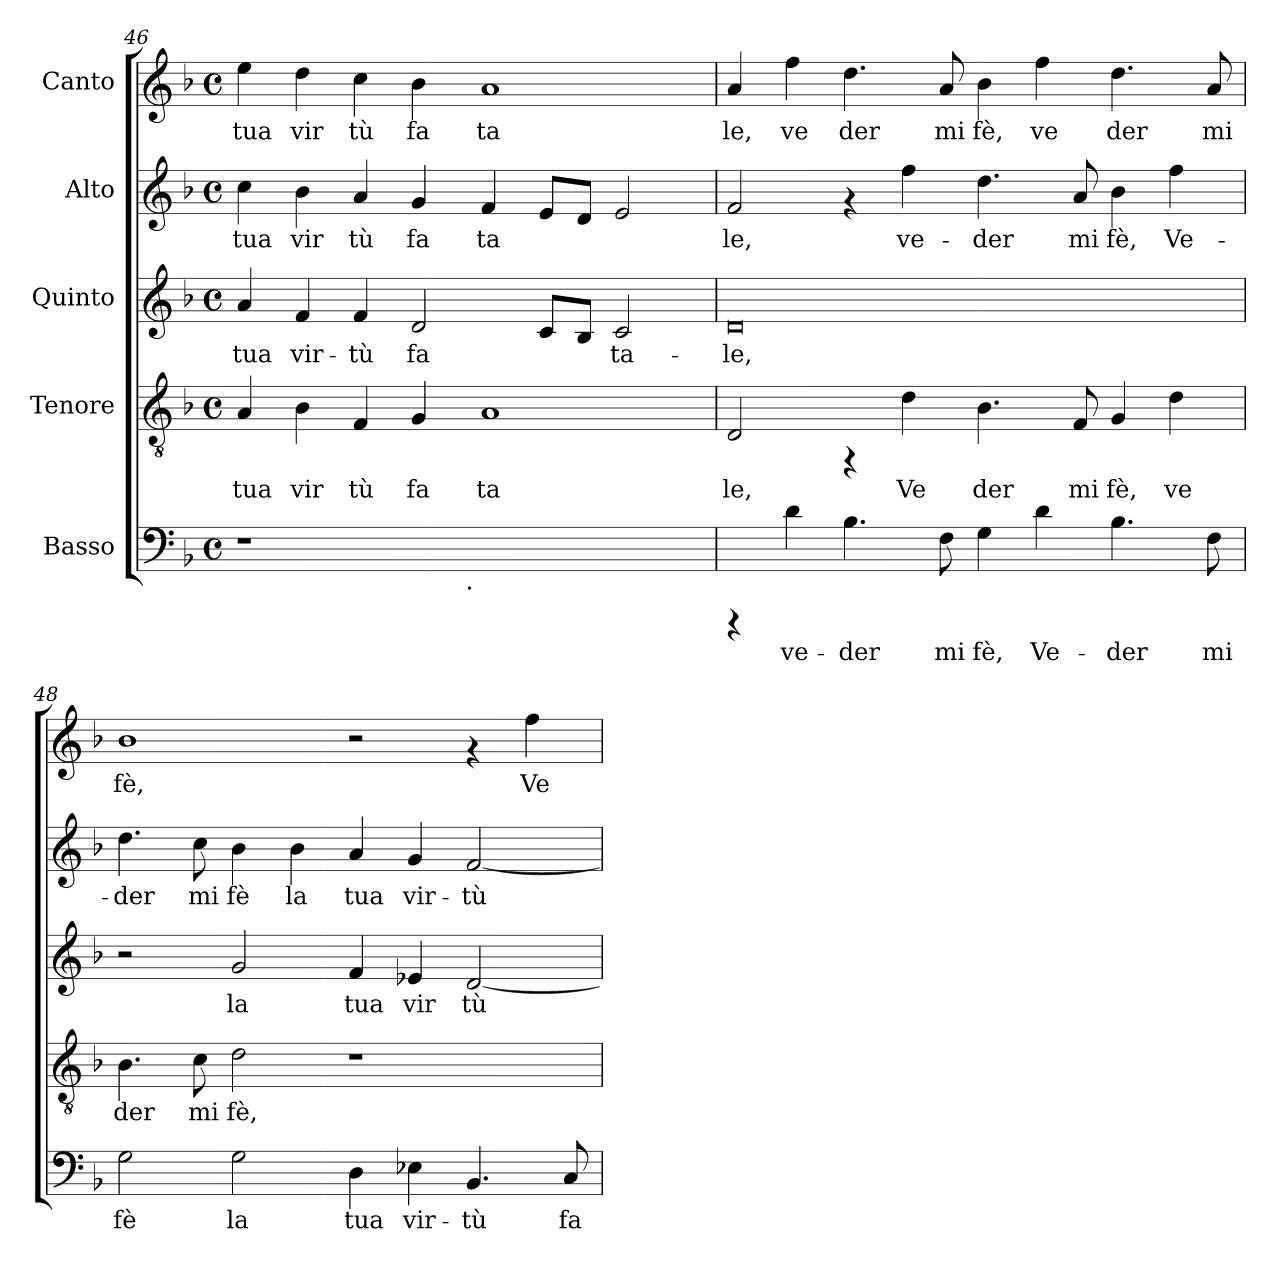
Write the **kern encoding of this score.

**kern	**text	**kern	**text	**kern	**text	**kern	**text	**kern	**text
*part5	*part5	*part4	*part4	*part3	*part3	*part2	*part2	*part1	*part1
*staff5	*staff5	*staff4	*staff4	*staff3	*staff3	*staff2	*staff2	*staff1	*staff1
*I"Basso	*	*I"Tenore	*	*I"Quinto	*	*I"Alto	*	*I"Canto	*
*clefF4	*	*clefGv2	*	*clefG2	*	*clefG2	*	*clefG2	*
*k[b-]	*	*k[b-]	*	*k[b-]	*	*k[b-]	*	*k[b-]	*
*F:	*	*F:	*	*F:	*	*F:	*	*F:	*
*M4/4	*	*M4/4	*	*M4/4	*	*M4/4	*	*M4/4	*
*met(c)	*	*met(c)	*	*met(c)	*	*met(c)	*	*met(c)	*
=46	=46	=46	=46	=46	=46	=46	=46	=46	=46
!	!	!	!LO:LY:b:cj	!	!LO:LY:b:cj	!	!LO:LY:b:cj	!	!LO:LY:b:cj
*^	*	*	*	*	*	*	*	*	*
1r	2ryy	.	4A/	tua	4a/	tua	4cc\	tua	4ee\	tua
!	!	!	!	!LO:LY:b:cj	!	!LO:LY:b:cj	!	!LO:LY:b:cj	!	!LO:LY:b:cj
.	.	.	4B-\	vir	4f/	vir-	4b-\	vir	4dd\	vir
!	!	!	!	!LO:LY:b:cj	!	!LO:LY:b:cj	!	!LO:LY:b:cj	!	!LO:LY:b:cj
.	4...ryy	.	4F/	tù	4f/	-tù	4a/	tù	4cc\	tù
!	!	!	!	!LO:LY:b:cj	!	!LO:LY:b:cj	!	!LO:LY:b:cj	!	!LO:LY:b:cj
.	.	.	4G/	fa	2d/	fa-	4g/	fa	4b-\	fa
!	!LO:TX:b:t=.	!	!	!	!	!	!	!	!	!
.	1ryy	.	.	.	.	.	.	.	.	.
!	!	!	!	!LO:LY:b:cj	!	!	!	!LO:LY:b:cj	!	!LO:LY:b:cj
1ryy	.	.	1A	ta	.	.	4f/	ta	1a	ta
!	!	!	!	!	!	!LO:LY:b:cj	!	!LO:LY:b:cj	!	!
.	.	.	.	.	8c/L	--	8e/L	.	.	.
!	!	!	!	!	!	!LO:LY:b:cj	!	!LO:LY:b:cj	!	!
.	.	.	.	.	8B-/J	--	8d/J	.	.	.
!	!	!	!	!	!	!LO:LY:b:cj	!	!LO:LY:b:cj	!	!
.	.	.	.	.	2c/	-ta-	2e/	.	.	.
.	32ryy	.	.	.	.	.	.	.	.	.
!!LO:LB:g=z
=47	=47	=47	=47	=47	=47	=47	=47	=47	=47	=47
!	!	!	!	!LO:LY:b:cj	!	!LO:LY:b:cj	!	!LO:LY:b:cj	!	!LO:LY:b:cj
*v	*v	*	*	*	*	*	*	*	*	*
4rCCC	.	2D/	le,	0d	-le,	2f/	le,	4a/	le,
!	!LO:LY:b:cj	!	!	!	!	!	!	!	!LO:LY:b:cj
4d\	ve-	.	.	.	.	.	.	4ff\	ve
!	!LO:LY:b:cj	!	!	!	!	!	!	!	!LO:LY:b:cj
4.B-\	-der	4rFF	.	.	.	4rf	.	4.dd\	der
!	!	!	!LO:LY:b:cj	!	!	!	!LO:LY:b:cj	!	!
.	.	4d\	Ve	.	.	4ff\	ve-	.	.
!	!LO:LY:b:cj	!	!	!	!	!	!	!	!LO:LY:b:cj
8F\	mi	.	.	.	.	.	.	8a/	mi
!	!LO:LY:b:cj	!	!LO:LY:b:cj	!	!	!	!LO:LY:b:cj	!	!LO:LY:b:cj
4G\	fè,	4.B-\	der	.	.	4.dd\	-der	4b-\	fè,
!	!LO:LY:b:cj	!	!	!	!	!	!	!	!LO:LY:b:cj
4d\	Ve-	.	.	.	.	.	.	4ff\	ve
!	!	!	!LO:LY:b:cj	!	!	!	!LO:LY:b:cj	!	!
.	.	8F/	mi	.	.	8a/	mi	.	.
!	!LO:LY:b:cj	!	!LO:LY:b:cj	!	!	!	!LO:LY:b:cj	!	!LO:LY:b:cj
4.B-\	-der	4G/	fè,	.	.	4b-\	fè,	4.dd\	der
!	!	!	!LO:LY:b:cj	!	!	!	!LO:LY:b:cj	!	!
.	.	4d\	ve	.	.	4ff\	Ve-	.	.
!	!LO:LY:b:cj	!	!	!	!	!	!	!	!LO:LY:b:cj
8F\	mi	.	.	.	.	.	.	8a/	mi
=48	=48	=48	=48	=48	=48	=48	=48	=48	=48
!	!LO:LY:b:cj	!	!LO:LY:b:cj	!	!	!	!LO:LY:b:cj	!	!LO:LY:b:cj
2G\	fè	4.B-\	der	2r	.	4.dd\	-der	1b-	fè,
!	!	!	!LO:LY:b:cj	!	!	!	!LO:LY:b:cj	!	!
.	.	8c\	mi	.	.	8cc\	mi	.	.
!	!LO:LY:b:cj	!	!LO:LY:b:cj	!	!LO:LY:b:cj	!	!LO:LY:b:cj	!	!
2G\	la	2d\	fè,	2g/	la	4b-\	fè	.	.
!	!	!	!	!	!	!	!LO:LY:b:cj	!	!
.	.	.	.	.	.	4b-\	la	.	.
!	!LO:LY:b:cj	!	!	!	!LO:LY:b:cj	!	!LO:LY:b:cj	!	!
4D\	tua	1r	.	4f/	tua	4a/	tua	2r	.
!	!LO:LY:b:cj	!	!	!	!LO:LY:b:cj	!	!LO:LY:b:cj	!	!
4E-X\	vir-	.	.	4e-X/	vir	4g/	vir-	.	.
!	!LO:LY:b:cj	!	!	!	!LO:LY:b:cj	!	!LO:LY:b:cj	!	!
4.BB-/	-tù	.	.	[<2d/	tù	[<2f/	-tù	4rf	.
!	!	!	!	!	!	!	!	!	!LO:LY:b:cj
.	.	.	.	.	.	.	.	4ff\	Ve
!	!LO:LY:b:cj	!	!	!	!	!	!	!	!
8C/	fa-	.	.	.	.	.	.	.	.
=	=	=	=	=	=	=	=	=	=
*-	*-	*-	*-	*-	*-	*-	*-	*-	*-
